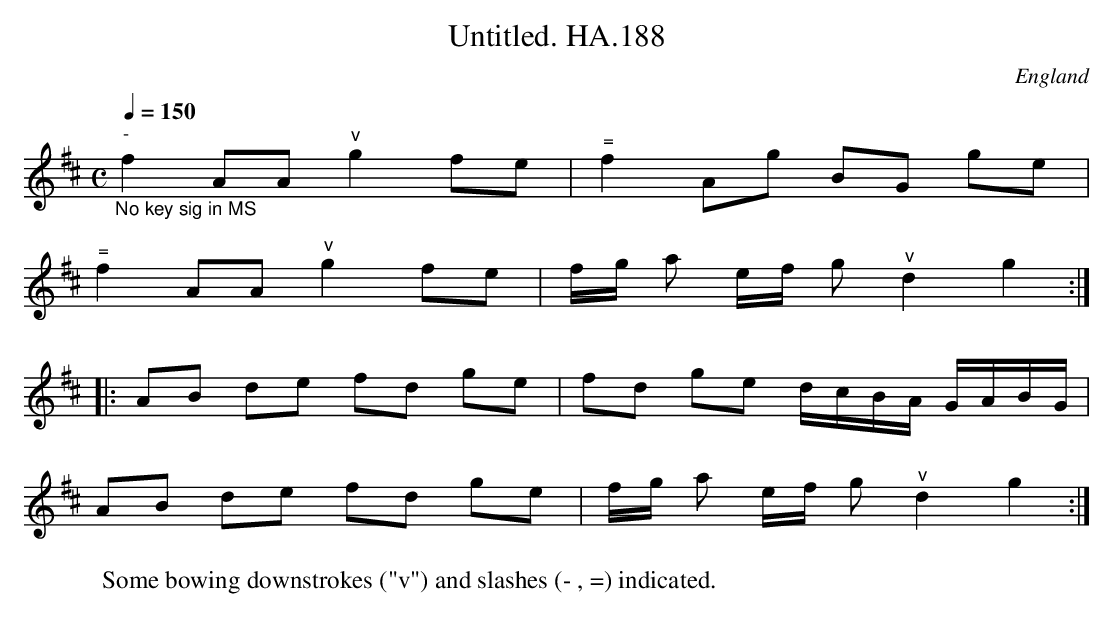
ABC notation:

X:1
T:Untitled. HA.188
M:C
L:1/8
Q:1/4=150
O:England
K:D major
"_No key sig in MS"
"^-"f2 AA "^v"g2 fe|"^="f2 Ag BG ge|!
"^="f2 AA "^v"g2 fe|f/g/ a e/f/ g"^v"d2g2:|!
|:AB de fd ge|fd ge d/c/B/A/ G/A/B/G/|!
AB de fd ge|f/g/ a e/f/ g "^v"d2g2:|
W: Some bowing downstrokes ("v") and slashes (- , =) indicated.
